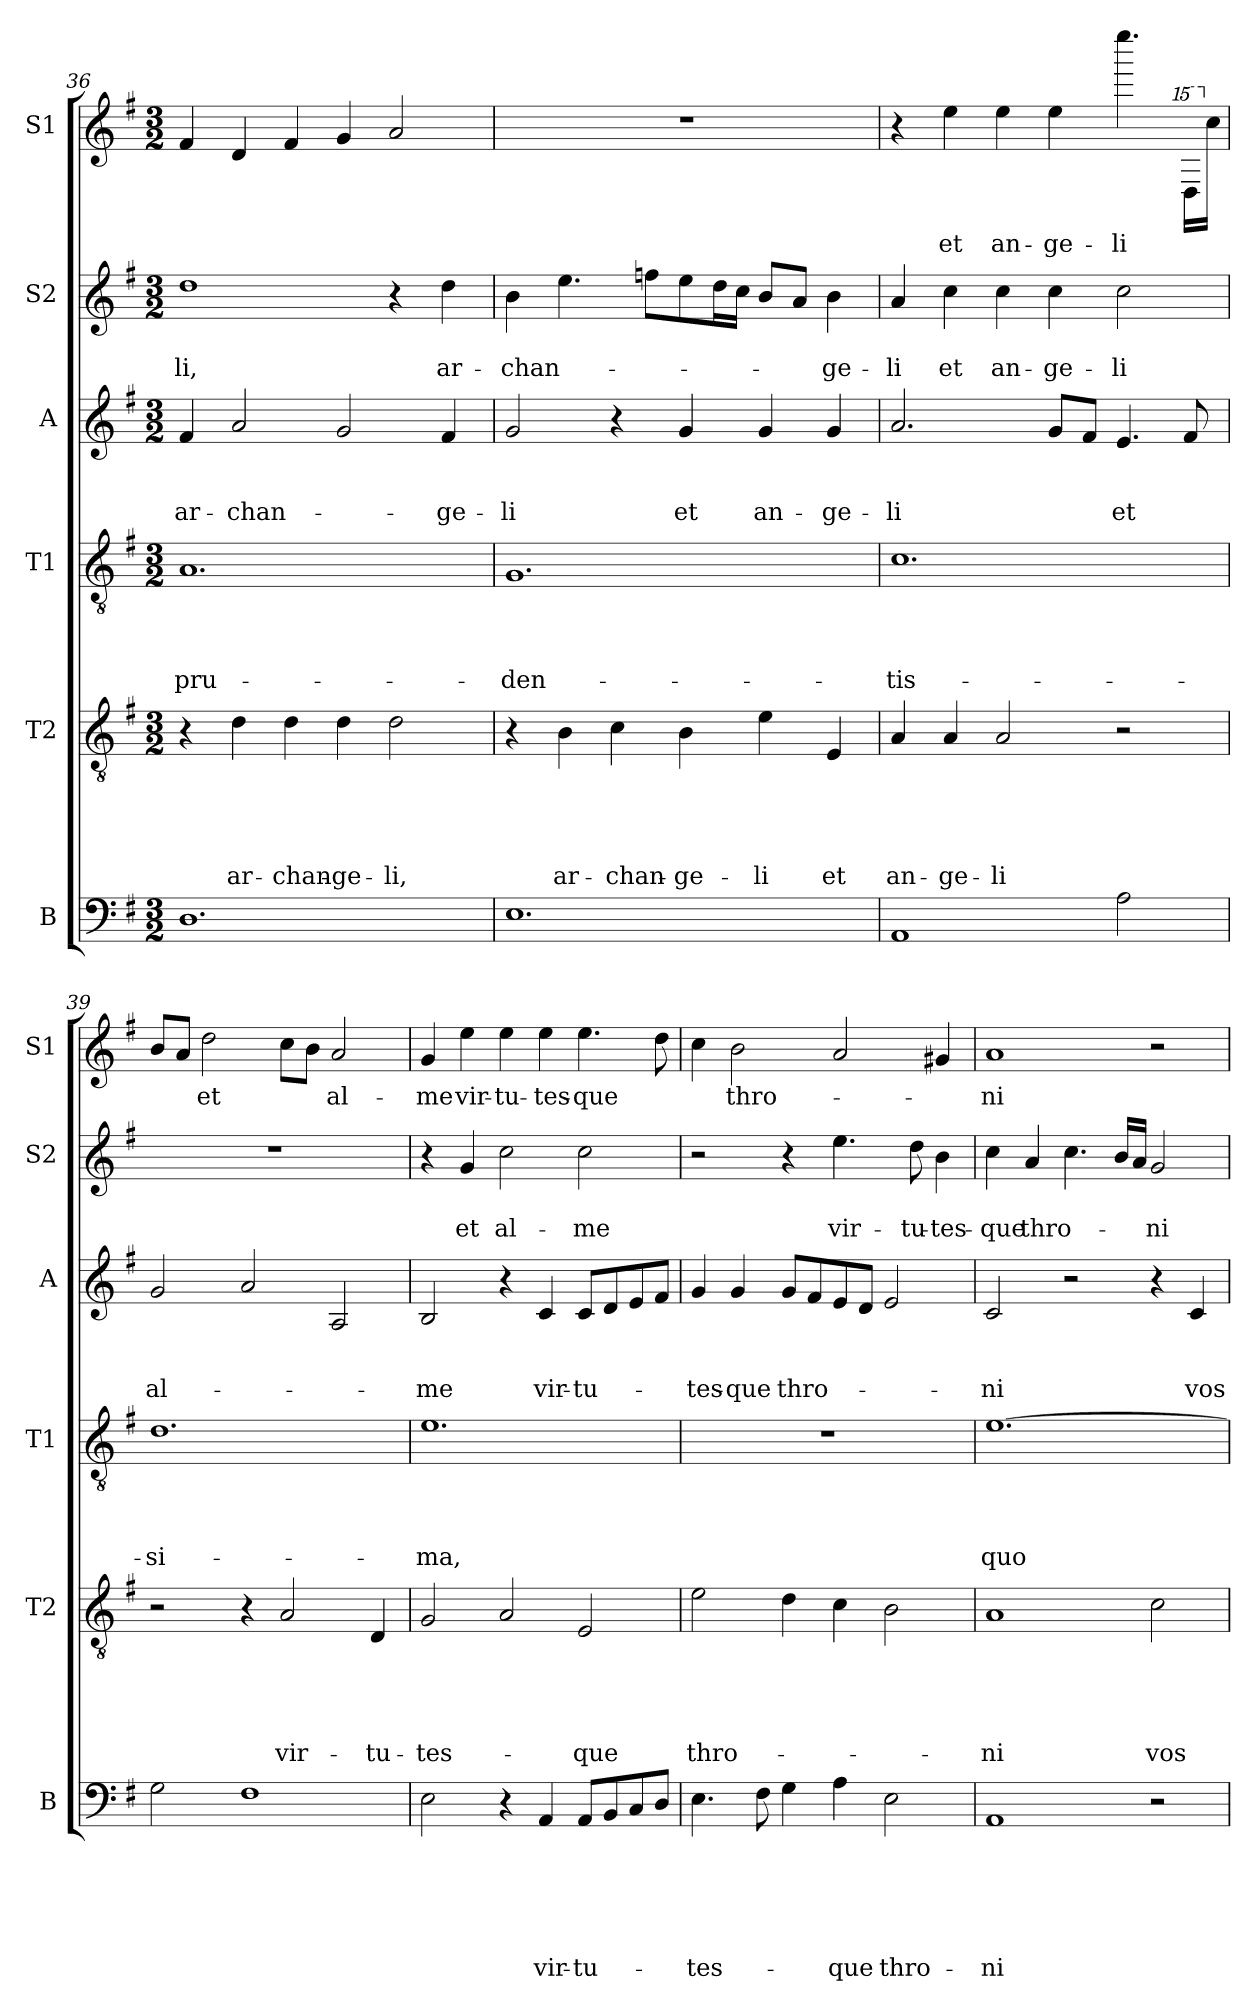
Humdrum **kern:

**kern	**text	**text	**text	**text	**text	**text	**kern	**text	**text	**text	**text	**text	**kern	**text	**text	**text	**text	**kern	**text	**text	**text	**kern	**text	**text	**kern	**text
*part6	*part6	*part6	*part6	*part6	*part6	*part6	*part5	*part5	*part5	*part5	*part5	*part5	*part4	*part4	*part4	*part4	*part4	*part3	*part3	*part3	*part3	*part2	*part2	*part2	*part1	*part1
*staff6	*staff6	*staff6	*staff6	*staff6	*staff6	*staff6	*staff5	*staff5	*staff5	*staff5	*staff5	*staff5	*staff4	*staff4	*staff4	*staff4	*staff4	*staff3	*staff3	*staff3	*staff3	*staff2	*staff2	*staff2	*staff1	*staff1
*I"B	*	*	*	*	*	*	*I"T2	*	*	*	*	*	*I"T1	*	*	*	*	*I"A	*	*	*	*I"S2	*	*	*I"S1	*
*I'B	*	*	*	*	*	*	*I'T2	*	*	*	*	*	*I'T1	*	*	*	*	*I'A	*	*	*	*I'S2	*	*	*I'S1	*
*clefF4	*	*	*	*	*	*	*clefGv2	*	*	*	*	*	*clefGv2	*	*	*	*	*clefG2	*	*	*	*clefG2	*	*	*clefG2	*
*k[f#]	*	*	*	*	*	*	*k[f#]	*	*	*	*	*	*k[f#]	*	*	*	*	*k[f#]	*	*	*	*k[f#]	*	*	*k[f#]	*
*G:	*	*	*	*	*	*	*G:	*	*	*	*	*	*G:	*	*	*	*	*G:	*	*	*	*G:	*	*	*G:	*
*M3/2	*	*	*	*	*	*	*M3/2	*	*	*	*	*	*M3/2	*	*	*	*	*M3/2	*	*	*	*M3/2	*	*	*M3/2	*
=36	=36	=36	=36	=36	=36	=36	=36	=36	=36	=36	=36	=36	=36	=36	=36	=36	=36	=36	=36	=36	=36	=36	=36	=36	=36	=36
!	!	!	!	!	!	!	!	!	!	!	!	!	!	!	!	!	!LO:LY:b	!	!	!	!LO:LY:b	!	!	!LO:LY:b	!	!
1.D	.	.	.	.	.	.	4r	.	.	.	.	.	1.A	.	.	.	pru-	4f#/	.	.	ar-	1dd	.	-li,	4f#/	.
!	!	!	!	!	!	!	!	!	!	!	!	!LO:LY:b	!	!	!	!	!	!	!	!	!LO:LY:b	!	!	!	!	!
.	.	.	.	.	.	.	4d\	.	.	.	.	ar-	.	.	.	.	.	2a/	.	.	-chan-	.	.	.	4d/	.
!	!	!	!	!	!	!	!	!	!	!	!	!LO:LY:b	!	!	!	!	!	!	!	!	!	!	!	!	!	!
.	.	.	.	.	.	.	4d\	.	.	.	.	-chan-	.	.	.	.	.	.	.	.	.	.	.	.	4f#/	.
!	!	!	!	!	!	!	!	!	!	!	!	!LO:LY:b:rj	!	!	!	!	!	!	!	!	!	!	!	!	!	!
.	.	.	.	.	.	.	4d\	.	.	.	.	-ge-	.	.	.	.	.	2g/	.	.	.	.	.	.	4g/	.
!	!	!	!	!	!	!	!	!	!	!	!	!LO:LY:b	!	!	!	!	!	!	!	!	!	!	!	!	!	!
.	.	.	.	.	.	.	2d\	.	.	.	.	-li,	.	.	.	.	.	.	.	.	.	4r	.	.	2a/	.
!	!	!	!	!	!	!	!	!	!	!	!	!	!	!	!	!	!	!	!	!	!LO:LY:b	!	!	!LO:LY:b	!	!
.	.	.	.	.	.	.	.	.	.	.	.	.	.	.	.	.	.	4f#/	.	.	-ge-	4dd\	.	ar-	.	.
!!LO:LB:g=z
=37	=37	=37	=37	=37	=37	=37	=37	=37	=37	=37	=37	=37	=37	=37	=37	=37	=37	=37	=37	=37	=37	=37	=37	=37	=37	=37
!	!	!	!	!	!	!	!	!	!	!	!	!	!	!	!	!	!LO:LY:b	!	!	!	!LO:LY:b	!	!	!LO:LY:b	!LO:N:vis=1	!
1.E	.	.	.	.	.	.	4r	.	.	.	.	.	1.G	.	.	.	-den-	2g/	.	.	-li	4b\	.	-chan-	1.r	.
!	!	!	!	!	!	!	!	!	!	!	!	!LO:LY:b	!	!	!	!	!	!	!	!	!	!	!	!	!	!
.	.	.	.	.	.	.	4B\	.	.	.	.	ar-	.	.	.	.	.	.	.	.	.	4.ee\	.	.	.	.
!	!	!	!	!	!	!	!	!	!	!	!	!LO:LY:b	!	!	!	!	!	!	!	!	!	!	!	!	!	!
.	.	.	.	.	.	.	4c\	.	.	.	.	-chan-	.	.	.	.	.	4r	.	.	.	.	.	.	.	.
.	.	.	.	.	.	.	.	.	.	.	.	.	.	.	.	.	.	.	.	.	.	8ffn\L	.	.	.	.
!	!	!	!	!	!	!	!	!	!	!	!	!LO:LY:b:rj	!	!	!	!	!	!	!	!	!LO:LY:b	!	!	!	!	!
.	.	.	.	.	.	.	4B\	.	.	.	.	-ge-	.	.	.	.	.	4g/	.	.	et	8ee\	.	.	.	.
.	.	.	.	.	.	.	.	.	.	.	.	.	.	.	.	.	.	.	.	.	.	16dd\L	.	.	.	.
.	.	.	.	.	.	.	.	.	.	.	.	.	.	.	.	.	.	.	.	.	.	16cc\JJ	.	.	.	.
!	!	!	!	!	!	!	!	!	!	!	!	!LO:LY:b	!	!	!	!	!	!	!	!	!LO:LY:b	!	!	!	!	!
.	.	.	.	.	.	.	4e\	.	.	.	.	-li	.	.	.	.	.	4g/	.	.	an-	8b/L	.	.	.	.
.	.	.	.	.	.	.	.	.	.	.	.	.	.	.	.	.	.	.	.	.	.	8a/J	.	.	.	.
!	!	!	!	!	!	!	!	!	!	!	!	!LO:LY:b	!	!	!	!	!	!	!	!	!LO:LY:b	!	!	!LO:LY:b	!	!
.	.	.	.	.	.	.	4E/	.	.	.	.	et	.	.	.	.	.	4g/	.	.	-ge-	4b\	.	-ge-	.	.
=38	=38	=38	=38	=38	=38	=38	=38	=38	=38	=38	=38	=38	=38	=38	=38	=38	=38	=38	=38	=38	=38	=38	=38	=38	=38	=38
!	!	!	!	!	!	!	!	!	!	!	!	!LO:LY:b	!	!	!	!	!LO:LY:b	!	!	!	!LO:LY:b	!	!	!LO:LY:b	!	!
1AA	.	.	.	.	.	.	4A/	.	.	.	.	an-	1.c	.	.	.	-tis-	2.a/	.	.	-li	4a/	.	-li	4r	.
!	!	!	!	!	!	!	!	!	!	!	!	!LO:LY:b	!	!	!	!	!	!	!	!	!	!	!	!LO:LY:b	!	!LO:LY:b
.	.	.	.	.	.	.	4A/	.	.	.	.	-ge-	.	.	.	.	.	.	.	.	.	4cc\	.	et	4ee\	et
!	!	!	!	!	!	!	!	!	!	!	!	!LO:LY:b	!	!	!	!	!	!	!	!	!	!	!	!LO:LY:b	!	!LO:LY:b
.	.	.	.	.	.	.	2A/	.	.	.	.	-li	.	.	.	.	.	.	.	.	.	4cc\	.	an-	4ee\	an-
!	!	!	!	!	!	!	!	!	!	!	!	!	!	!	!	!	!	!	!	!	!	!	!	!LO:LY:b	!	!LO:LY:b
.	.	.	.	.	.	.	.	.	.	.	.	.	.	.	.	.	.	8g/L	.	.	.	4cc\	.	-ge-	4ee\	-ge-
.	.	.	.	.	.	.	.	.	.	.	.	.	.	.	.	.	.	8f#/J	.	.	.	.	.	.	.	.
!	!	!	!	!	!	!	!	!	!	!	!	!	!	!	!	!	!	!	!	!	!LO:LY:b	!	!	!LO:LY:b	!	!LO:LY:b
2A\	.	.	.	.	.	.	2r	.	.	.	.	.	.	.	.	.	.	4.e/	.	.	et	2cc\	.	-li	4.eeee\	-li
*	*	*	*	*	*	*	*	*	*	*	*	*	*	*	*	*	*	*	*	*	*	*	*	*	*15ma	*
.	.	.	.	.	.	.	.	.	.	.	.	.	.	.	.	.	.	8f#/	.	.	.	.	.	.	16dd\LL	.
*	*	*	*	*	*	*	*	*	*	*	*	*	*	*	*	*	*	*	*	*	*	*	*	*	*X15ma	*
.	.	.	.	.	.	.	.	.	.	.	.	.	.	.	.	.	.	.	.	.	.	.	.	.	16cc\JJ	.
=39	=39	=39	=39	=39	=39	=39	=39	=39	=39	=39	=39	=39	=39	=39	=39	=39	=39	=39	=39	=39	=39	=39	=39	=39	=39	=39
!	!	!	!	!	!	!	!	!	!	!	!	!	!	!	!	!	!LO:LY:b	!	!	!	!LO:LY:b	!LO:N:vis=1	!	!	!	!
2G\	.	.	.	.	.	.	2r	.	.	.	.	.	1.d	.	.	.	-si-	2g/	.	.	al-	1.r	.	.	8b/L	.
.	.	.	.	.	.	.	.	.	.	.	.	.	.	.	.	.	.	.	.	.	.	.	.	.	8a/J	.
!	!	!	!	!	!	!	!	!	!	!	!	!	!	!	!	!	!	!	!	!	!	!	!	!	!	!LO:LY:b
.	.	.	.	.	.	.	.	.	.	.	.	.	.	.	.	.	.	.	.	.	.	.	.	.	2dd\	et
1F#	.	.	.	.	.	.	4r	.	.	.	.	.	.	.	.	.	.	2a/	.	.	.	.	.	.	.	.
!	!	!	!	!	!	!	!	!	!	!	!	!LO:LY:b	!	!	!	!	!	!	!	!	!	!	!	!	!	!
.	.	.	.	.	.	.	2A/	.	.	.	.	vir-	.	.	.	.	.	.	.	.	.	.	.	.	8cc\L	.
.	.	.	.	.	.	.	.	.	.	.	.	.	.	.	.	.	.	.	.	.	.	.	.	.	8b\J	.
!	!	!	!	!	!	!	!	!	!	!	!	!	!	!	!	!	!	!	!	!	!	!	!	!	!	!LO:LY:b
.	.	.	.	.	.	.	.	.	.	.	.	.	.	.	.	.	.	2A/	.	.	.	.	.	.	2a/	al-
!	!	!	!	!	!	!	!	!	!	!	!	!LO:LY:b	!	!	!	!	!	!	!	!	!	!	!	!	!	!
.	.	.	.	.	.	.	4D/	.	.	.	.	-tu-	.	.	.	.	.	.	.	.	.	.	.	.	.	.
=40	=40	=40	=40	=40	=40	=40	=40	=40	=40	=40	=40	=40	=40	=40	=40	=40	=40	=40	=40	=40	=40	=40	=40	=40	=40	=40
!	!	!	!	!	!	!	!	!	!	!	!	!LO:LY:b	!	!	!	!	!LO:LY:b	!	!	!	!LO:LY:b	!	!	!	!	!LO:LY:b
2E\	.	.	.	.	.	.	2G/	.	.	.	.	-tes-	1.e	.	.	.	-ma,	2B/	.	.	-me	4r	.	.	4g/	-me
!	!	!	!	!	!	!	!	!	!	!	!	!	!	!	!	!	!	!	!	!	!	!	!	!LO:LY:b	!	!LO:LY:b
.	.	.	.	.	.	.	.	.	.	.	.	.	.	.	.	.	.	.	.	.	.	4g/	.	et	4ee\	vir-
!	!	!	!	!	!	!	!	!	!	!	!	!	!	!	!	!	!	!	!	!	!	!	!	!LO:LY:b	!	!LO:LY:b
4r	.	.	.	.	.	.	2A/	.	.	.	.	.	.	.	.	.	.	4r	.	.	.	2cc\	.	al-	4ee\	-tu-
!	!	!	!	!	!	!LO:LY:b	!	!	!	!	!	!	!	!	!	!	!	!	!	!	!LO:LY:b	!	!	!	!	!LO:LY:b
4AA/	.	.	.	.	.	vir-	.	.	.	.	.	.	.	.	.	.	.	4c/	.	.	vir-	.	.	.	4ee\	-tes-
!	!	!	!	!	!	!LO:LY:b	!	!	!	!	!	!LO:LY:b	!	!	!	!	!	!	!	!	!LO:LY:b	!	!	!LO:LY:b	!	!LO:LY:b
8AA/L	.	.	.	.	.	-tu-	2E/	.	.	.	.	-que	.	.	.	.	.	8c/L	.	.	-tu-	2cc\	.	-me	4.ee\	-que
8BB/	.	.	.	.	.	.	.	.	.	.	.	.	.	.	.	.	.	8d/	.	.	.	.	.	.	.	.
8C/	.	.	.	.	.	.	.	.	.	.	.	.	.	.	.	.	.	8e/	.	.	.	.	.	.	.	.
8D/J	.	.	.	.	.	.	.	.	.	.	.	.	.	.	.	.	.	8f#/J	.	.	.	.	.	.	8dd\	.
!!LO:PB:g=z
=41	=41	=41	=41	=41	=41	=41	=41	=41	=41	=41	=41	=41	=41	=41	=41	=41	=41	=41	=41	=41	=41	=41	=41	=41	=41	=41
!	!	!	!	!	!	!LO:LY:b	!	!	!	!	!	!LO:LY:b	!LO:N:vis=1	!	!	!	!	!	!	!	!LO:LY:b	!	!	!	!	!
4.E\	.	.	.	.	.	-tes-	2e\	.	.	.	.	thro-	1.r	.	.	.	.	4g/	.	.	-tes-	2r	.	.	4cc\	.
!	!	!	!	!	!	!	!	!	!	!	!	!	!	!	!	!	!	!	!	!	!LO:LY:b:rj	!	!	!	!	!LO:LY:b
.	.	.	.	.	.	.	.	.	.	.	.	.	.	.	.	.	.	4g/	.	.	-que	.	.	.	2b\	thro-
8F#\	.	.	.	.	.	.	.	.	.	.	.	.	.	.	.	.	.	.	.	.	.	.	.	.	.	.
!	!	!	!	!	!	!	!	!	!	!	!	!	!	!	!	!	!	!	!	!	!LO:LY:b	!	!	!	!	!
4G\	.	.	.	.	.	.	4d\	.	.	.	.	.	.	.	.	.	.	8g/L	.	.	thro-	4r	.	.	.	.
.	.	.	.	.	.	.	.	.	.	.	.	.	.	.	.	.	.	8f#/	.	.	.	.	.	.	.	.
!	!	!	!	!	!	!LO:LY:b	!	!	!	!	!	!	!	!	!	!	!	!	!	!	!	!	!	!LO:LY:b	!	!
4A\	.	.	.	.	.	-que	4c\	.	.	.	.	.	.	.	.	.	.	8e/	.	.	.	4.ee\	.	vir-	2a/	.
.	.	.	.	.	.	.	.	.	.	.	.	.	.	.	.	.	.	8d/J	.	.	.	.	.	.	.	.
!	!	!	!	!	!	!LO:LY:b	!	!	!	!	!	!	!	!	!	!	!	!	!	!	!	!	!	!	!	!
2E\	.	.	.	.	.	thro-	2B\	.	.	.	.	.	.	.	.	.	.	2e/	.	.	.	.	.	.	.	.
!	!	!	!	!	!	!	!	!	!	!	!	!	!	!	!	!	!	!	!	!	!	!	!	!LO:LY:b	!	!
.	.	.	.	.	.	.	.	.	.	.	.	.	.	.	.	.	.	.	.	.	.	8dd\	.	-tu-	.	.
!	!	!	!	!	!	!	!	!	!	!	!	!	!	!	!	!	!	!	!	!	!	!	!	!LO:LY:b:rj	!	!
.	.	.	.	.	.	.	.	.	.	.	.	.	.	.	.	.	.	.	.	.	.	4b\	.	-tes-	4g#/	.
=42	=42	=42	=42	=42	=42	=42	=42	=42	=42	=42	=42	=42	=42	=42	=42	=42	=42	=42	=42	=42	=42	=42	=42	=42	=42	=42
!	!	!	!	!	!	!LO:LY:b	!	!	!	!	!	!LO:LY:b	!	!	!	!	!LO:LY:b	!	!	!	!LO:LY:b	!	!	!LO:LY:b	!	!LO:LY:b
1AA	.	.	.	.	.	-ni	1A	.	.	.	.	-ni	[>1.e	.	.	.	quo	2c/	.	.	-ni	4cc\	.	-que	1a	-ni
!	!	!	!	!	!	!	!	!	!	!	!	!	!	!	!	!	!	!	!	!	!	!	!	!LO:LY:b	!	!
.	.	.	.	.	.	.	.	.	.	.	.	.	.	.	.	.	.	.	.	.	.	4a/	.	thro-	.	.
.	.	.	.	.	.	.	.	.	.	.	.	.	.	.	.	.	.	2r	.	.	.	4.cc\	.	.	.	.
.	.	.	.	.	.	.	.	.	.	.	.	.	.	.	.	.	.	.	.	.	.	16b/LL	.	.	.	.
.	.	.	.	.	.	.	.	.	.	.	.	.	.	.	.	.	.	.	.	.	.	16a/JJ	.	.	.	.
!	!	!	!	!	!	!	!	!	!	!	!	!LO:LY:b	!	!	!	!	!	!	!	!	!	!	!	!LO:LY:b	!	!
2r	.	.	.	.	.	.	2c\	.	.	.	.	vos	.	.	.	.	.	4r	.	.	.	2g/	.	-ni	2r	.
!	!	!	!	!	!	!	!	!	!	!	!	!	!	!	!	!	!	!	!	!	!LO:LY:b	!	!	!	!	!
.	.	.	.	.	.	.	.	.	.	.	.	.	.	.	.	.	.	4c/	.	.	vos	.	.	.	.	.
=	=	=	=	=	=	=	=	=	=	=	=	=	=	=	=	=	=	=	=	=	=	=	=	=	=	=
*-	*-	*-	*-	*-	*-	*-	*-	*-	*-	*-	*-	*-	*-	*-	*-	*-	*-	*-	*-	*-	*-	*-	*-	*-	*-	*-
